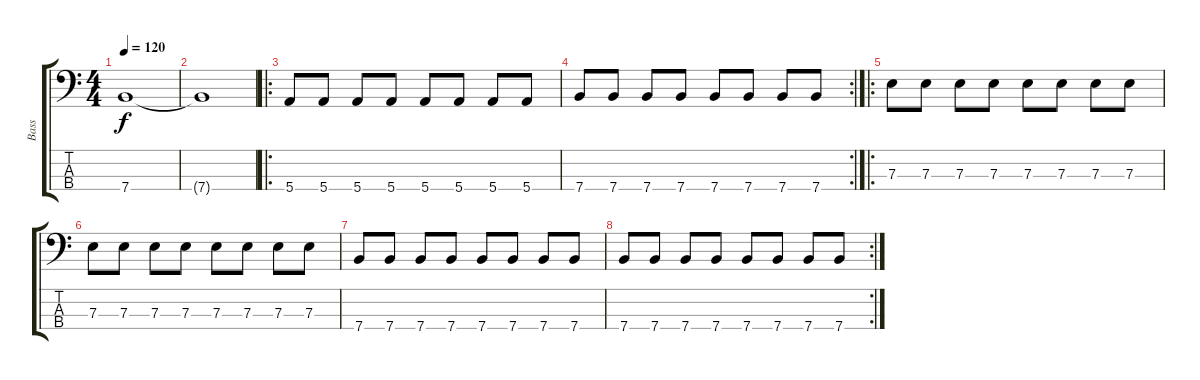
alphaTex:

\track ("Bass" "Bass") {instrument electricbassfinger}
\staff {score tabs}
\tuning (G2 D2 A1 E1) {hide}
\ts (4 4)
\tempo 120
\clef f4
\ks c
7.4.1{dy f} |
7.4{t}.1 |
\ro
5.4.8 5.4.8 5.4.8 5.4.8 5.4.8 5.4.8 5.4.8 5.4.8 |
\rc 2
7.4.8 7.4.8 7.4.8 7.4.8 7.4.8 7.4.8 7.4.8 7.4.8 |
\ro
7.3.8 7.3.8 7.3.8 7.3.8 7.3.8 7.3.8 7.3.8 7.3.8 |
7.3.8 7.3.8 7.3.8 7.3.8 7.3.8 7.3.8 7.3.8 7.3.8 |
7.4.8 7.4.8 7.4.8 7.4.8 7.4.8 7.4.8 7.4.8 7.4.8 |
\rc 2
7.4.8 7.4.8 7.4.8 7.4.8 7.4.8 7.4.8 7.4.8 7.4.8
